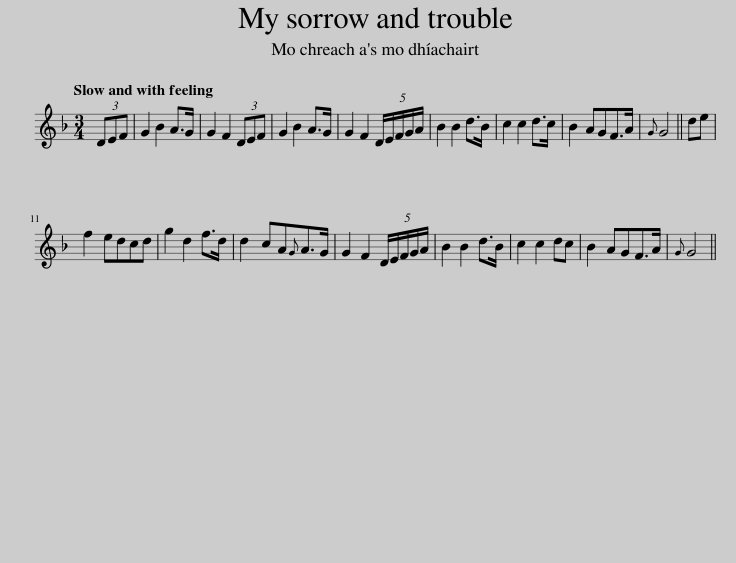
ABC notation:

X:1
L:1/8
Q:1/4=120
M:3/4
I:linebreak $
K:F
V:1 treble
V:1
 (3DEF | G2 B2 A>G | G2 F2 (3DEF | G2 B2 A>G | G2 F2 (5:2:5D/E/F/G/A/ | %5
 B2 B2 d>B | c2 c2 d>c | B2 AGF>A |{G} G4 || de |$ %10
 f2 edcd | g2 d2 f>d | d2 cA{G}A>G | G2 F2 (5:2:5D/E/F/G/A/ | B2 B2 d>B | %15
 c2 c2 dc | B2 AGF>A |{G} G4 || %18
